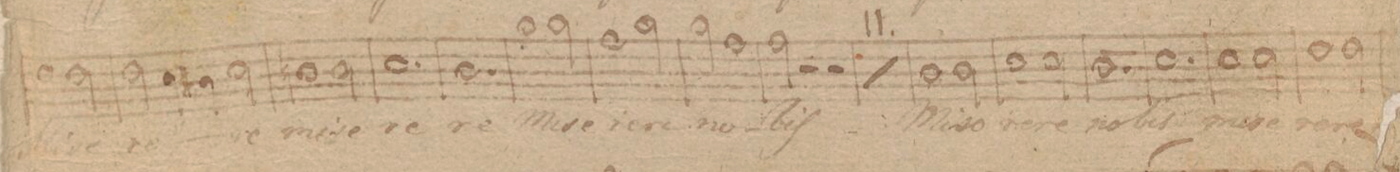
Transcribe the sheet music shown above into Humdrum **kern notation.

**kern	**text
*I"Tenore	*
*clefC4	*
*k[f#c#]	*
*M3/2	*
1c#	Mi-
2c#\	-se-
=10	=10
2c#\	-re-
(4B\	.
4A#X\)	.
2B\	-re
=11	=11
1An	mi-
2A\	-se-
=12	=12
1.B	-re-
=13	=13
1.A	-re
=14	=14
1f#	Mi-
2f#\	-se-
=15	=15
1e	-re-
2f#\	-re
=16	=16
2f#\	no-
1e	.
=17	=17
2e\	-biſ
2r	.
2r	.
=18	=18
1.r	.
=19	=19
1.ryy	.
=20	=20
1.ryy	.
=21	=21
1.ryy	.
=22	=22
1.ryy	.
=23	=23
1.ryy	.
=24	=24
1.ryy	.
=25	=25
1.ryy	.
=26	=26
1.ryy	.
=27	=27
1.ryy	.
=28	=28
1.ryy	.
=29	=29
1A	Mi-
2A\	-se-
=30	=30
1B	-re-
2B\	-re
=31	=31
1.A	no-
=32	=32
1.B	-bis
=33	=33
1B	mi-
2B\	-se-
=34	=34
1c#	-re-
2c#\	-re
=35	=35
*-	*-
